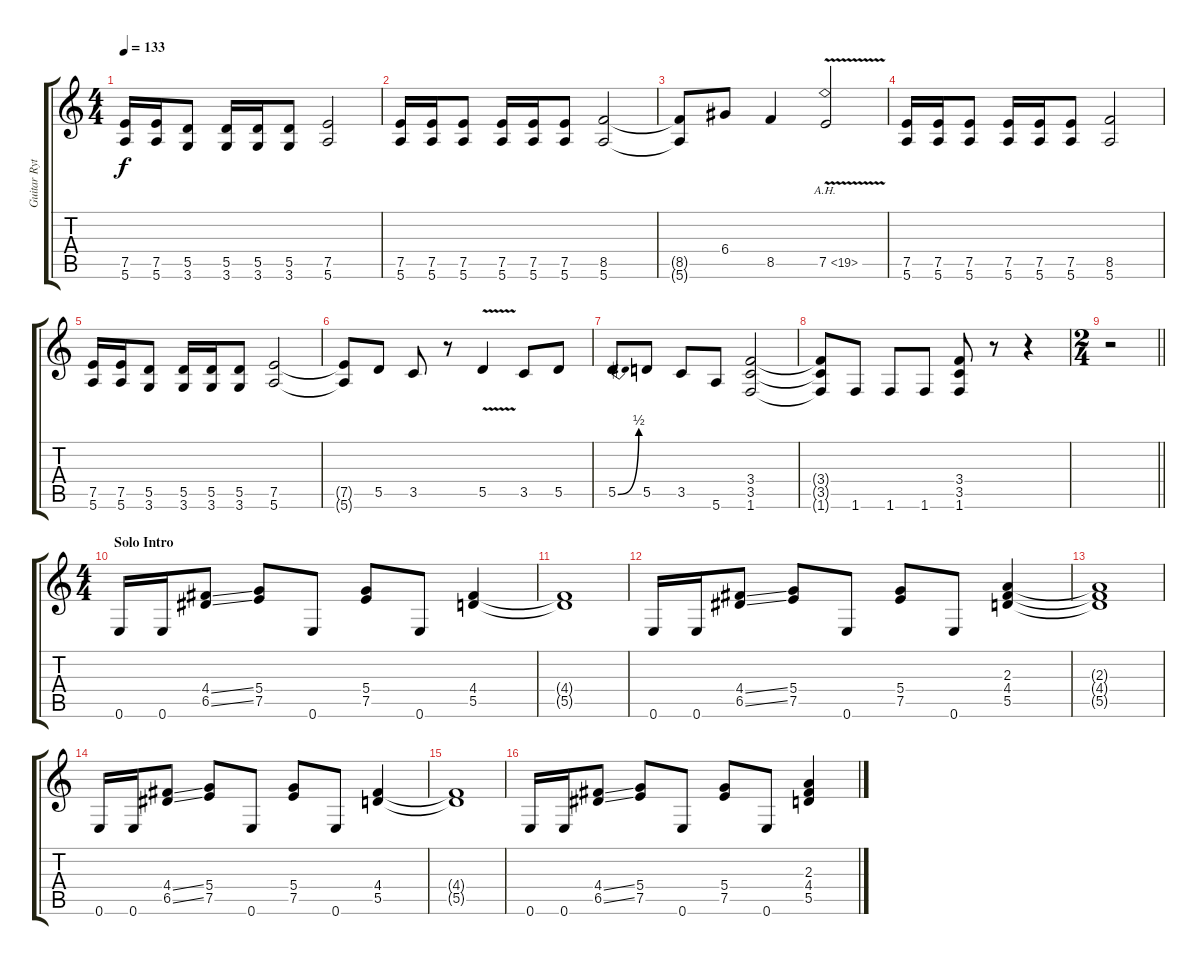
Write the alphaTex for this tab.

\track ("Guitar Rythm 1" "Guitar Ryt") {instrument distortionguitar}
\staff {score tabs}
\tuning (E4 B3 G3 D3 A2 E2) {hide}
\ts (4 4)
\tempo 133
\clef g2
\ks c
(7.5 5.6).16{dy f} (7.5 5.6).16 (5.5 3.6).8 (5.5 3.6).16 (5.5 3.6).16 (5.5 3.6).8 (7.5 5.6).2 |
(7.5 5.6).16 (7.5 5.6).16 (7.5 5.6).8 (7.5 5.6).16 (7.5 5.6).16 (7.5 5.6).8 (8.5 5.6).2 |
(8.5{t} 5.6{t}).8 6.4.8 8.5.4 7.5{ah 12 v}.2 |
(7.5 5.6).16 (7.5 5.6).16 (7.5 5.6).8 (7.5 5.6).16 (7.5 5.6).16 (7.5 5.6).8 (8.5 5.6).2 |
(7.5 5.6).16 (7.5 5.6).16 (5.5 3.6).8 (5.5 3.6).16 (5.5 3.6).16 (5.5 3.6).8 (7.5 5.6).2 |
(7.5{t} 5.6{t}).8 5.5.8 3.5.8 r.8 5.5{v}.4 3.5.8 5.5.8 |
5.5{be (bend 0 0 60 2)}.8 5.5.8 3.5.8 5.6.8 (3.4 3.5 1.6).2 |
(3.4{t} 3.5{t} 1.6{t}).8 1.6.8 1.6.8 1.6.8 (3.4 3.5 1.6).8 r.8 r.4 |
\ts (2 4)
\barLineRight lightlight
r.2 |
\ts (4 4)
\section ("" "Solo Intro")
0.6.16{volume 14} 0.6.16 (4.4{ss} 6.5{ss}).8 (5.4 7.5).8 0.6.8 (5.4 7.5).8 0.6.8 (4.4 5.5).4 |
(4.4{t} 5.5{t}).1 |
0.6.16 0.6.16 (4.4{ss} 6.5{ss}).8 (5.4 7.5).8 0.6.8 (5.4 7.5).8 0.6.8 (2.3 4.4 5.5).4 |
(2.3{t} 4.4{t} 5.5{t}).1 |
0.6.16 0.6.16 (4.4{ss} 6.5{ss}).8 (5.4 7.5).8 0.6.8 (5.4 7.5).8 0.6.8 (4.4 5.5).4 |
(4.4{t} 5.5{t}).1 |
0.6.16 0.6.16 (4.4{ss} 6.5{ss}).8 (5.4 7.5).8 0.6.8 (5.4 7.5).8 0.6.8 (2.3 4.4 5.5).4
